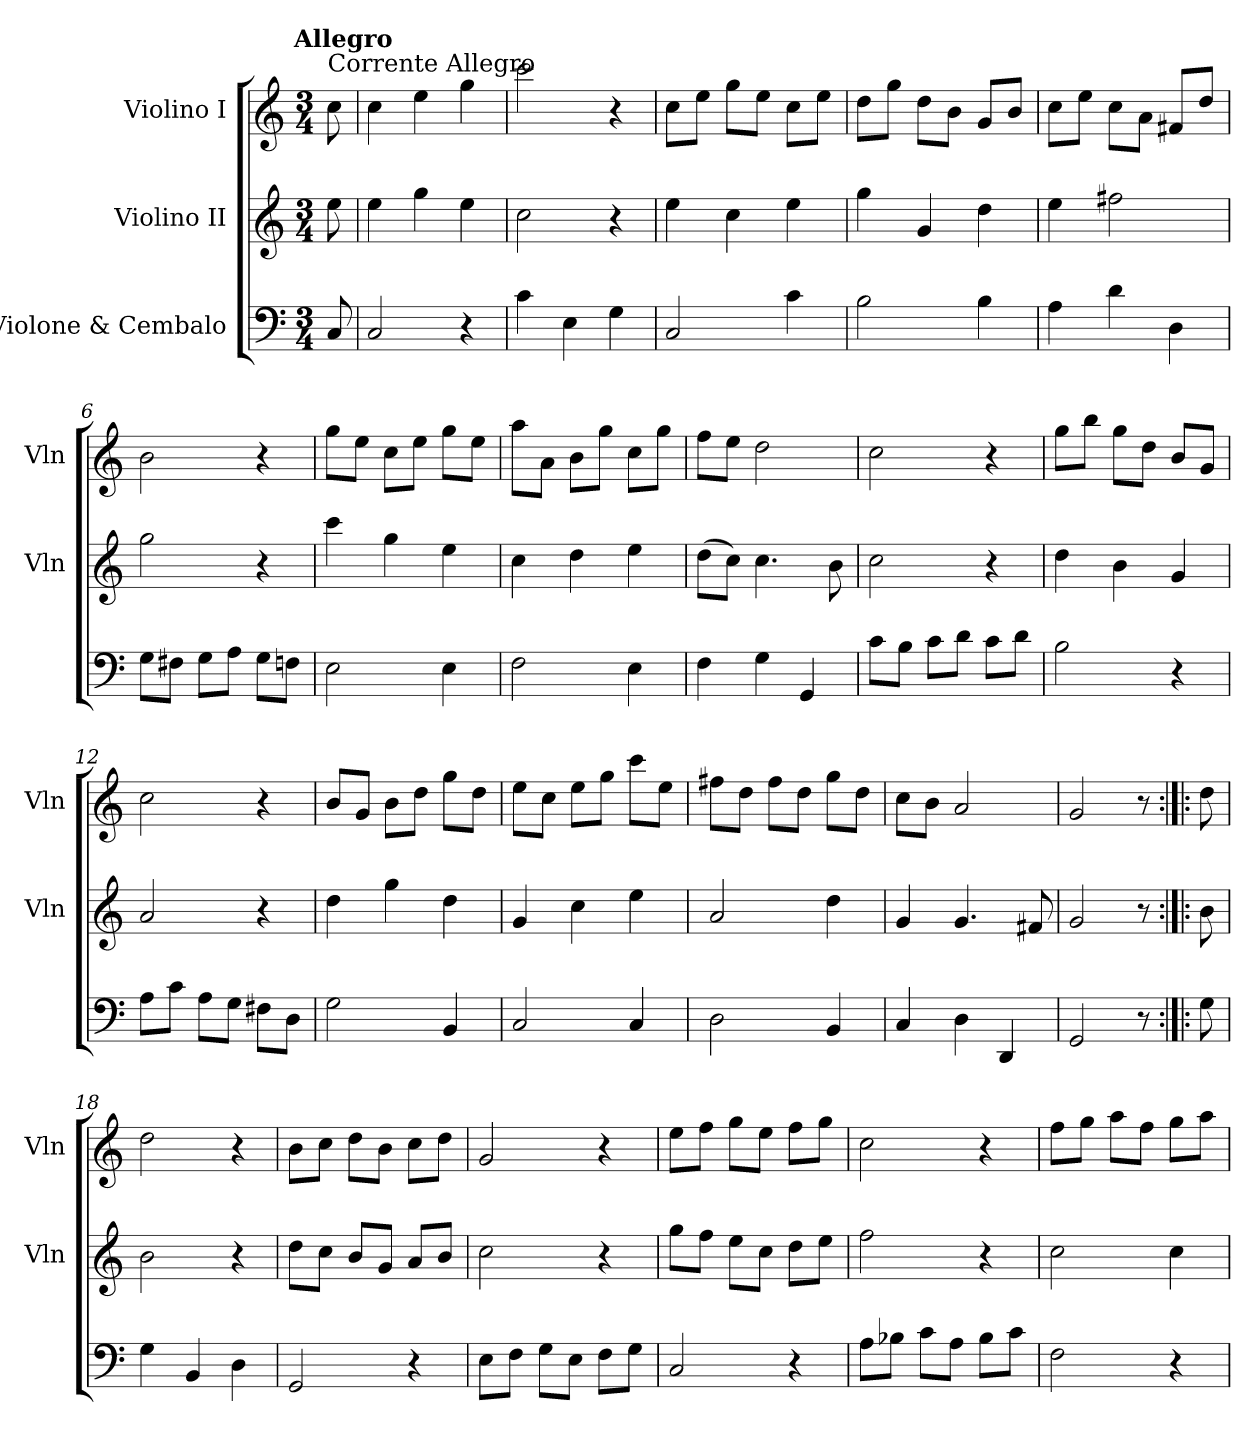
**kern	**kern	**kern
*part3	*part2	*part1
*staff3	*staff2	*staff1
*I"Violone & Cembalo	*I"Violino II	*I"Violino I
*	*I'Vln	*I'Vln
*clefF4	*clefG2	*clefG2
*k[]	*k[]	*k[]
!!LO:TX:omd:t=Allegro
*M3/4	*M3/4	*M3/4
*MM132	*MM132	*MM132
=	=	=
!	!	!LO:TX:a:t=Corrente Allegro
8C	8ee	8cc
=1	=1	=1
2C	4ee	4cc
.	4gg	4ee
4r	4ee	4gg
=2	=2	=2
4c	2cc	2ccc
4E	.	.
4G	4r	4r
=3	=3	=3
2C	4ee	8ccL
.	.	8eeJ
.	4cc	8ggL
.	.	8eeJ
4c	4ee	8ccL
.	.	8eeJ
=4	=4	=4
2B	4gg	8ddL
.	.	8ggJ
.	4g	8ddL
.	.	8bJ
4B	4dd	8gL
.	.	8bJ
=5	=5	=5
4A	4ee	8ccL
.	.	8eeJ
4d	2ff#X	8ccL
.	.	8aJ
4D	.	8f#XL
.	.	8ddJ
=6	=6	=6
8GL	2gg	2b
8F#XJ	.	.
8GL	.	.
8AJ	.	.
8GL	4r	4r
8FnJ	.	.
=7	=7	=7
2E	4ccc	8ggL
.	.	8eeJ
.	4gg	8ccL
.	.	8eeJ
4E	4ee	8ggL
.	.	8eeJ
=8	=8	=8
2F	4cc	8aaL
.	.	8aJ
.	4dd	8bL
.	.	8ggJ
4E	4ee	8ccL
.	.	8ggJ
=9	=9	=9
4F	(8ddL	8ffL
.	8ccJ)	8eeJ
4G	4.cc	2dd
4GG	.	.
.	8b	.
=10	=10	=10
8cL	2cc	2cc
8BJ	.	.
8cL	.	.
8dJ	.	.
8cL	4r	4r
8dJ	.	.
=11	=11	=11
2B	4dd	8ggL
.	.	8bbJ
.	4b	8ggL
.	.	8ddJ
4r	4g	8bL
.	.	8gJ
=12	=12	=12
8AL	2a	2cc
8cJ	.	.
8AL	.	.
8GJ	.	.
8F#XL	4r	4r
8DJ	.	.
=13	=13	=13
2G	4dd	8bL
.	.	8gJ
.	4gg	8bL
.	.	8ddJ
4BB	4dd	8ggL
.	.	8ddJ
=14	=14	=14
2C	4g	8eeL
.	.	8ccJ
.	4cc	8eeL
.	.	8ggJ
4C	4ee	8cccL
.	.	8eeJ
=15	=15	=15
2D	2a	8ff#XL
.	.	8ddJ
.	.	8ff#L
.	.	8ddJ
4BB	4dd	8ggL
.	.	8ddJ
=16	=16	=16
4C	4g	8ccL
.	.	8bJ
4D	4.g	2a
4DD	.	.
.	8f#X	.
=17	=17	=17
2GG	2g	2g
8r	8r	8r
=:|!|:	=:|!|:	=:|!|:
8G	8b	8dd
=18	=18	=18
4G	2b	2dd
4BB	.	.
4D	4r	4r
=19	=19	=19
2GG	8ddL	8bL
.	8ccJ	8ccJ
.	8bL	8ddL
.	8gJ	8bJ
4r	8aL	8ccL
.	8bJ	8ddJ
=20	=20	=20
8EL	2cc	2g
8FJ	.	.
8GL	.	.
8EJ	.	.
8FL	4r	4r
8GJ	.	.
=21	=21	=21
2C	8ggL	8eeL
.	8ffJ	8ffJ
.	8eeL	8ggL
.	8ccJ	8eeJ
4r	8ddL	8ffL
.	8eeJ	8ggJ
=22	=22	=22
8AL	2ff	2cc
8B-XJ	.	.
8cL	.	.
8AJ	.	.
8B-L	4r	4r
8cJ	.	.
=23	=23	=23
2F	2cc	8ffL
.	.	8ggJ
.	.	8aaL
.	.	8ffJ
4r	4cc	8ggL
.	.	8aaJ
=	=	=
*-	*-	*-
